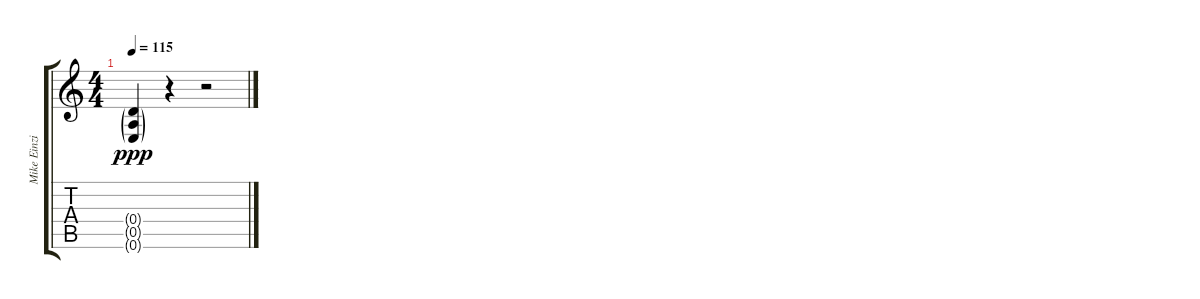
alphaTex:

\track ("Mike Einzinger" "Mike Einzi") {instrument distortionguitar}
\staff {score tabs}
\tuning (E4 B3 G3 D3 A2 E2) {hide}
\ts (4 4)
\tempo 115
\clef g2
\ks c
(0.4{g} 0.5{g} 0.6{g}).4{dy ppp} r.4 r.2
